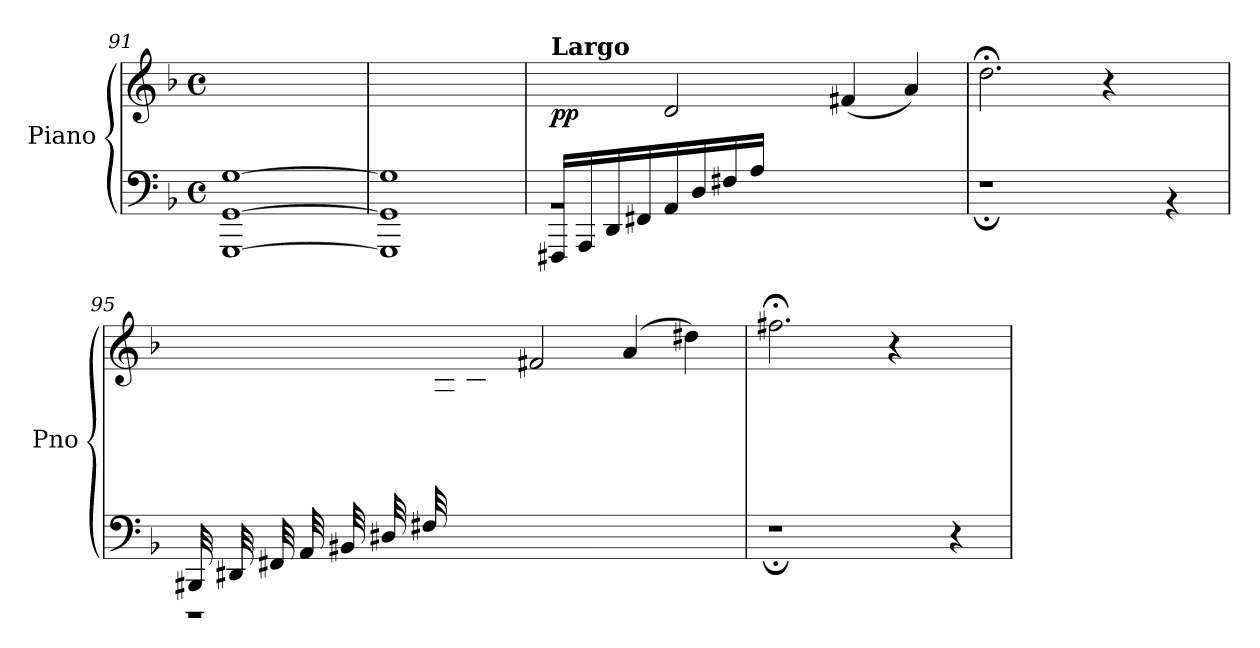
**kern	**kern	**dynam
*part1	*part1	*part1
*staff2	*staff1	*staff1/2
*I"Piano	*	*
*I'Pno	*	*
*clefF4	*clefG2	*
*k[b-]	*k[b-]	*
*M4/4	*M4/4	*
*met(c)	*met(c)	*
=91	=91	=91
*^	*	*
*	*^	*	*
[1G	1ryy	[1GGG [1GG	1ryy	.
=92	=92	=92	=92	=92
1G]	1ryy	1GGG] 1GG]	1ryy	.
!!LO:LB:g=z
=93	=93	=93	=93	=93
!	!	!	!LO:TX:a:B:t=Largo	!
!	!	!	!	!LO:DY:b
16FFF#X/LL	1ryy	1rBB	4ryy	pp
16AAA/	.	.	.	.
16DD/	.	.	.	.
16FF#X/	.	.	.	.
16AA/	.	.	2d/	.
16D/	.	.	.	.
16F#X/	.	.	.	.
16A/JJ	.	.	.	.
2.ryy	.	.	.	.
.	.	.	(<4f#X/	.
.	4ryy	4ryy	4a/)	.
*	*v	*v	*	*
=94	=94	=94	=94
1ryy	1r;<	2.dd;<\	.
.	.	4r	.
4ryy	4rBB	4ryy	.
*v	*v	*	*
=95	=95	=95
*Xtuplet	*	*
*^	*	*
*	*^	*	*
40BBB#X/LL	1ryy	1r	40%7ryy	.
40DD#X/	.	.	.	.
40FF#X/	.	.	.	.
40AA/	.	.	.	.
40BB#X/	.	.	.	.
40D#X/	.	.	.	.
40F#X/	.	.	.	.
40%43ryy	.	.	40A\	.
.	.	.	40B#X\	.
.	.	.	40d#X\JJ	.
.	.	.	2f#X/	.
.	.	.	(>4a/	.
.	4ryy	4ryy	4dd#X\)	.
*	*v	*v	*	*
=96	=96	=96	=96
1ryy	1r;<	2.ff#X;<\	.
.	.	4r	.
4ryy	4r	4ryy	.
*v	*v	*	*
=	=	=
*-	*-	*-
